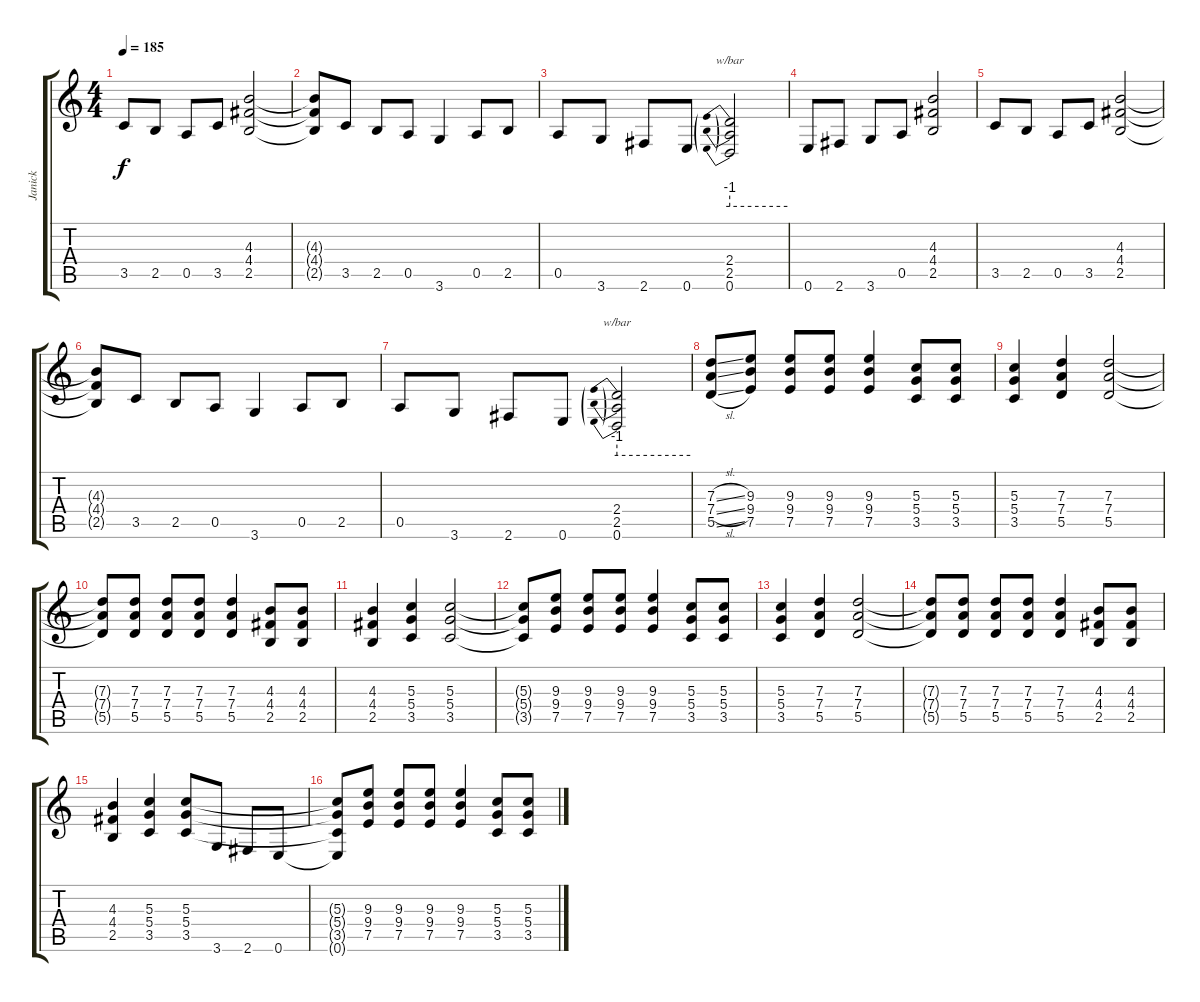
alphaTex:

\track ("Janick" "Janick") {instrument distortionguitar}
\staff {score tabs}
\tuning (E4 B3 G3 D3 A2 E2) {hide}
\ts (4 4)
\tempo 185
\clef g2
\ks c
3.5.8{dy f} 2.5.8 0.5.8 3.5.8 (4.3 4.4 2.5).2 |
(4.3{t} 4.4{t} 2.5{t}).8 3.5.8 2.5.8 0.5.8 3.6.4 0.5.8 2.5.8 |
0.5.8 3.6.8 2.6.8 0.6.8 (2.4 2.5 0.6).2{tbe (predive default 0 -4 60 -4)} |
0.6.8 2.6.8 3.6.8 0.5.8 (4.3 4.4 2.5).2 |
3.5.8 2.5.8 0.5.8 3.5.8 (4.3 4.4 2.5).2 |
(4.3{t} 4.4{t} 2.5{t}).8 3.5.8 2.5.8 0.5.8 3.6.4 0.5.8 2.5.8 |
0.5.8 3.6.8 2.6.8 0.6.8 (2.4 2.5 0.6).2{tbe (predive default 0 -4 60 -4)} |
(7.3{sl} 7.4{sl} 5.5{sl}).8 (9.3 9.4 7.5).8 (9.3 9.4 7.5).8 (9.3 9.4 7.5).8 (9.3 9.4 7.5).4 (5.3 5.4 3.5).8 (5.3 5.4 3.5).8 |
(5.3 5.4 3.5).4 (7.3 7.4 5.5).4 (7.3 7.4 5.5).2 |
(7.3{t} 7.4{t} 5.5{t}).8 (7.3 7.4 5.5).8 (7.3 7.4 5.5).8 (7.3 7.4 5.5).8 (7.3 7.4 5.5).4 (4.3 4.4 2.5).8 (4.3 4.4 2.5).8 |
(4.3 4.4 2.5).4 (5.3 5.4 3.5).4 (5.3 5.4 3.5).2 |
(5.3{t} 5.4{t} 3.5{t}).8 (9.3 9.4 7.5).8 (9.3 9.4 7.5).8 (9.3 9.4 7.5).8 (9.3 9.4 7.5).4 (5.3 5.4 3.5).8 (5.3 5.4 3.5).8 |
(5.3 5.4 3.5).4 (7.3 7.4 5.5).4 (7.3 7.4 5.5).2 |
(7.3{t} 7.4{t} 5.5{t}).8 (7.3 7.4 5.5).8 (7.3 7.4 5.5).8 (7.3 7.4 5.5).8 (7.3 7.4 5.5).4 (4.3 4.4 2.5).8 (4.3 4.4 2.5).8 |
(4.3 4.4 2.5).4 (5.3 5.4 3.5).4 (5.3 5.4 3.5).8 3.6.8 2.6.8 0.6.8 |
(5.3{t} 5.4{t} 3.5{t} 0.6{t}).8 (9.3 9.4 7.5).8 (9.3 9.4 7.5).8 (9.3 9.4 7.5).8 (9.3 9.4 7.5).4 (5.3 5.4 3.5).8 (5.3 5.4 3.5).8
